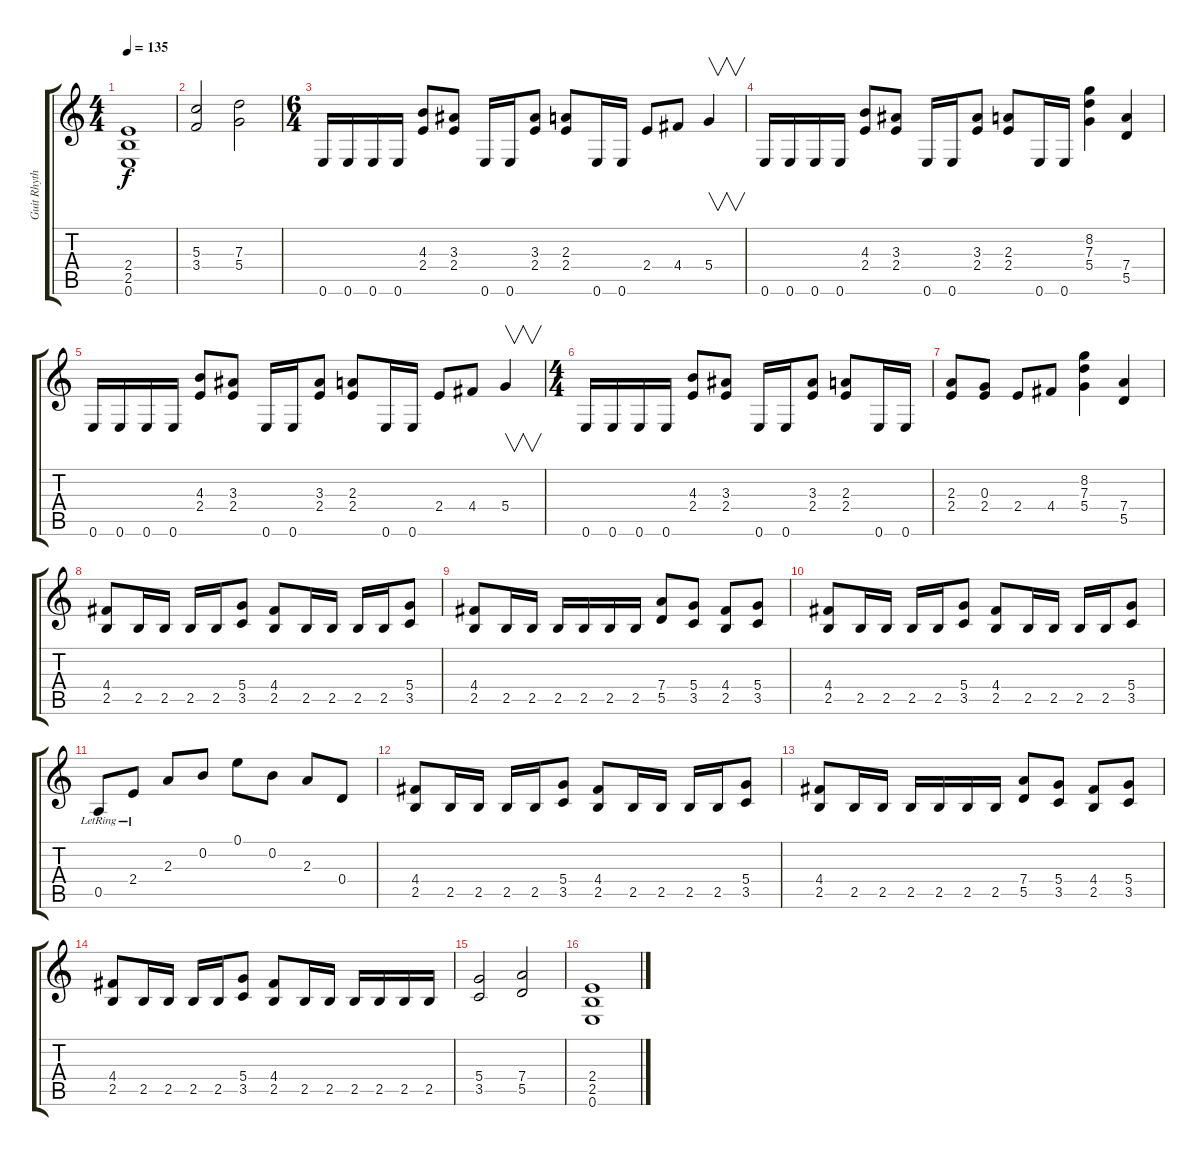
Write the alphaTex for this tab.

\track ("Guit Rhythm" "Guit Rhyth") {instrument distortionguitar}
\staff {score tabs}
\tuning (E4 B3 G3 D3 A2 E2) {hide}
\ts (4 4)
\tempo 135
\clef g2
\ks c
(2.4 2.5 0.6).1{dy f} |
(5.3 3.4).2 (7.3 5.4).2 |
\ts (6 4)
0.6.16 0.6.16 0.6.16 0.6.16 (4.3 2.4).8 (3.3 2.4).8 0.6.16 0.6.16 (3.3 2.4).8 (2.3 2.4).8 0.6.16 0.6.16 2.4.8 4.4.8 5.4.4{v} |
0.6.16 0.6.16 0.6.16 0.6.16 (4.3 2.4).8 (3.3 2.4).8 0.6.16 0.6.16 (3.3 2.4).8 (2.3 2.4).8 0.6.16 0.6.16 (8.2 7.3 5.4).4 (7.4 5.5).4 |
0.6.16 0.6.16 0.6.16 0.6.16 (4.3 2.4).8 (3.3 2.4).8 0.6.16 0.6.16 (3.3 2.4).8 (2.3 2.4).8 0.6.16 0.6.16 2.4.8 4.4.8 5.4.4{v} |
\ts (4 4)
0.6.16 0.6.16 0.6.16 0.6.16 (4.3 2.4).8 (3.3 2.4).8 0.6.16 0.6.16 (3.3 2.4).8 (2.3 2.4).8 0.6.16 0.6.16 |
(2.3 2.4).8 (0.3 2.4).8 2.4.8 4.4.8 (8.2 7.3 5.4).4 (7.4 5.5).4 |
(4.4 2.5).8 2.5.16 2.5.16 2.5.16 2.5.16 (5.4 3.5).8 (4.4 2.5).8 2.5.16 2.5.16 2.5.16 2.5.16 (5.4 3.5).8 |
(4.4 2.5).8 2.5.16 2.5.16 2.5.16 2.5.16 2.5.16 2.5.16 (7.4 5.5).8 (5.4 3.5).8 (4.4 2.5).8 (5.4 3.5).8 |
(4.4 2.5).8 2.5.16 2.5.16 2.5.16 2.5.16 (5.4 3.5).8 (4.4 2.5).8 2.5.16 2.5.16 2.5.16 2.5.16 (5.4 3.5).8 |
0.5{lr}.8 2.4{lr}.8 2.3.8 0.2.8 0.1.8 0.2.8 2.3.8 0.4.8 |
(4.4 2.5).8 2.5.16 2.5.16 2.5.16 2.5.16 (5.4 3.5).8 (4.4 2.5).8 2.5.16 2.5.16 2.5.16 2.5.16 (5.4 3.5).8 |
(4.4 2.5).8 2.5.16 2.5.16 2.5.16 2.5.16 2.5.16 2.5.16 (7.4 5.5).8 (5.4 3.5).8 (4.4 2.5).8 (5.4 3.5).8 |
(4.4 2.5).8 2.5.16 2.5.16 2.5.16 2.5.16 (5.4 3.5).8 (4.4 2.5).8 2.5.16 2.5.16 2.5.16 2.5.16 2.5.16 2.5.16 |
(5.4 3.5).2 (7.4 5.5).2 |
(2.4 2.5 0.6).1
